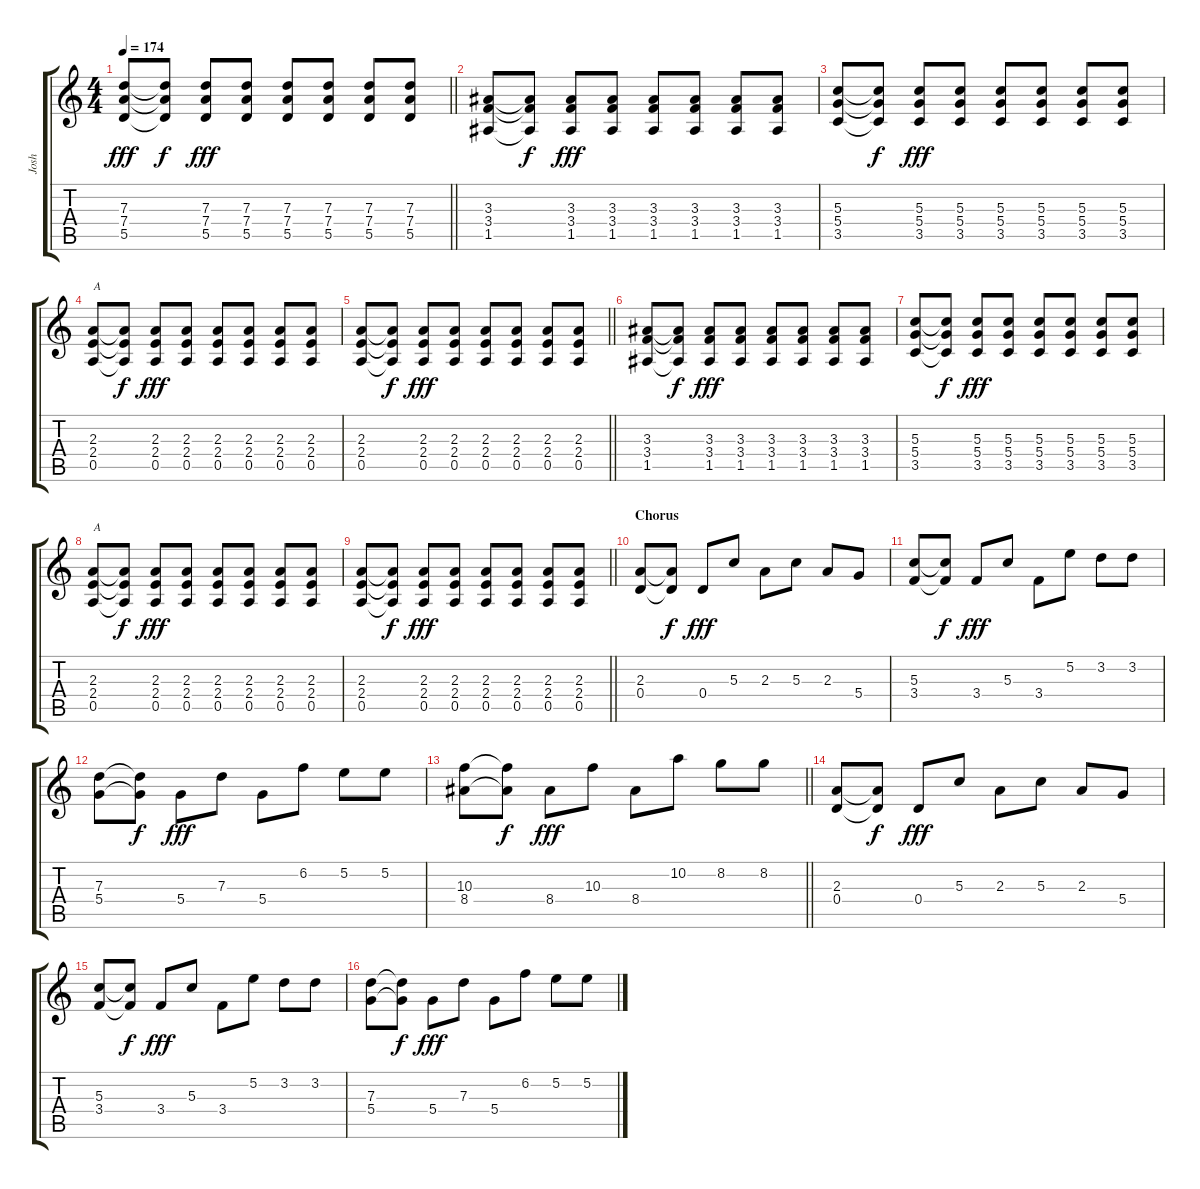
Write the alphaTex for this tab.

\track ("Josh" "Josh") {instrument distortionguitar}
\staff {score tabs}
\tuning (E4 B3 G3 D3 A2 D2) {hide}
\ts (4 4)
\tempo 174
\clef g2
\barLineRight lightlight
\ks c
(7.3 7.4 5.5).8{dy fff} (7.3{t} 7.4{t} 5.5{t}).8{dy f} (7.3 7.4 5.5).8{dy fff} (7.3 7.4 5.5).8 (7.3 7.4 5.5).8 (7.3 7.4 5.5).8 (7.3 7.4 5.5).8 (7.3 7.4 5.5).8 |
(3.3 3.4 1.5).8 (3.3{t} 3.4{t} 1.5{t}).8{dy f} (3.3 3.4 1.5).8{dy fff} (3.3 3.4 1.5).8 (3.3 3.4 1.5).8 (3.3 3.4 1.5).8 (3.3 3.4 1.5).8 (3.3 3.4 1.5).8 |
(5.3 5.4 3.5).8 (5.3{t} 5.4{t} 3.5{t}).8{dy f} (5.3 5.4 3.5).8{dy fff} (5.3 5.4 3.5).8 (5.3 5.4 3.5).8 (5.3 5.4 3.5).8 (5.3 5.4 3.5).8 (5.3 5.4 3.5).8 |
(2.3 2.4 0.5).8{txt "A"} (2.3{t} 2.4{t} 0.5{t}).8{dy f} (2.3 2.4 0.5).8{dy fff} (2.3 2.4 0.5).8 (2.3 2.4 0.5).8 (2.3 2.4 0.5).8 (2.3 2.4 0.5).8 (2.3 2.4 0.5).8 |
\barLineRight lightlight
(2.3 2.4 0.5).8 (2.3{t} 2.4{t} 0.5{t}).8{dy f} (2.3 2.4 0.5).8{dy fff} (2.3 2.4 0.5).8 (2.3 2.4 0.5).8 (2.3 2.4 0.5).8 (2.3 2.4 0.5).8 (2.3 2.4 0.5).8 |
\section ("" "")
(3.3 3.4 1.5).8 (3.3{t} 3.4{t} 1.5{t}).8{dy f} (3.3 3.4 1.5).8{dy fff} (3.3 3.4 1.5).8 (3.3 3.4 1.5).8 (3.3 3.4 1.5).8 (3.3 3.4 1.5).8 (3.3 3.4 1.5).8 |
(5.3 5.4 3.5).8 (5.3{t} 5.4{t} 3.5{t}).8{dy f} (5.3 5.4 3.5).8{dy fff} (5.3 5.4 3.5).8 (5.3 5.4 3.5).8 (5.3 5.4 3.5).8 (5.3 5.4 3.5).8 (5.3 5.4 3.5).8 |
(2.3 2.4 0.5).8{txt "A"} (2.3{t} 2.4{t} 0.5{t}).8{dy f} (2.3 2.4 0.5).8{dy fff} (2.3 2.4 0.5).8 (2.3 2.4 0.5).8 (2.3 2.4 0.5).8 (2.3 2.4 0.5).8 (2.3 2.4 0.5).8 |
\barLineRight lightlight
(2.3 2.4 0.5).8 (2.3{t} 2.4{t} 0.5{t}).8{dy f} (2.3 2.4 0.5).8{dy fff} (2.3 2.4 0.5).8 (2.3 2.4 0.5).8 (2.3 2.4 0.5).8 (2.3 2.4 0.5).8 (2.3 2.4 0.5).8 |
\section ("" "Chorus")
(2.3 0.4).8 (2.3{t} 0.4{t}).8{dy f} 0.4.8{dy fff} 5.3.8 2.3.8 5.3.8 2.3.8 5.4.8 |
(5.3 3.4).8 (5.3{t} 3.4{t}).8{dy f} 3.4.8{dy fff} 5.3.8 3.4.8 5.2.8 3.2.8 3.2.8 |
(7.3 5.4).8 (7.3{t} 5.4{t}).8{dy f} 5.4.8{dy fff} 7.3.8 5.4.8 6.2.8 5.2.8 5.2.8 |
\barLineRight lightlight
(10.3 8.4).8 (10.3{t} 8.4{t}).8{dy f} 8.4.8{dy fff} 10.3.8 8.4.8 10.2.8 8.2.8 8.2.8 |
(2.3 0.4).8 (2.3{t} 0.4{t}).8{dy f} 0.4.8{dy fff} 5.3.8 2.3.8 5.3.8 2.3.8 5.4.8 |
(5.3 3.4).8 (5.3{t} 3.4{t}).8{dy f} 3.4.8{dy fff} 5.3.8 3.4.8 5.2.8 3.2.8 3.2.8 |
(7.3 5.4).8 (7.3{t} 5.4{t}).8{dy f} 5.4.8{dy fff} 7.3.8 5.4.8 6.2.8 5.2.8 5.2.8
